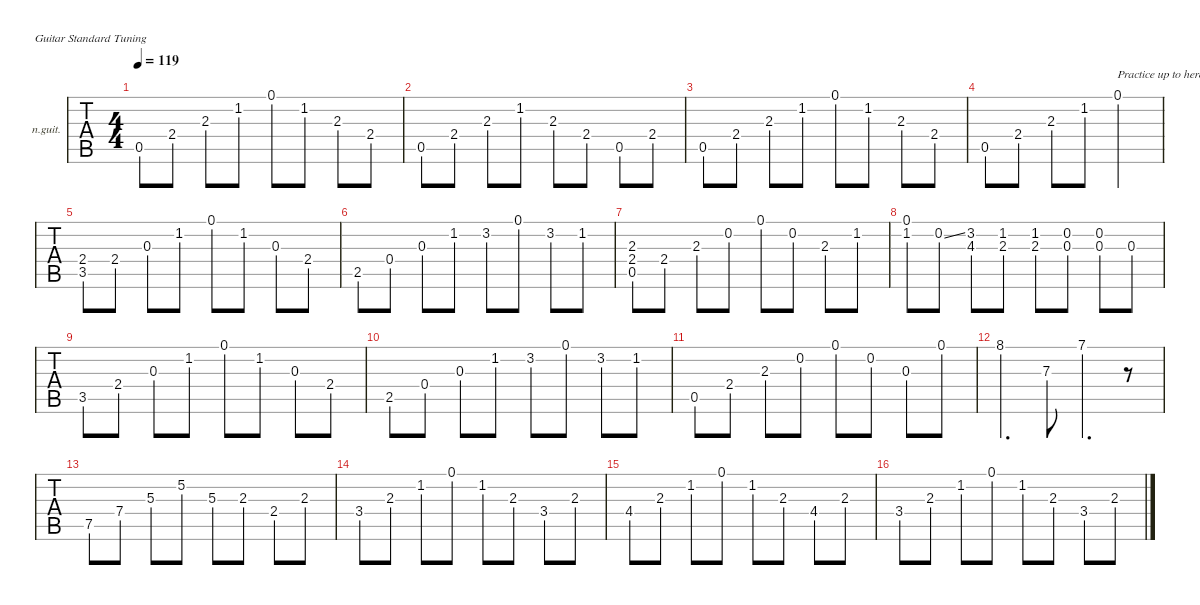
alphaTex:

\defaultSystemsLayout 4
\hideDynamics
\bracketExtendMode nobrackets
\firstSystemTrackNameOrientation horizontal
\otherSystemsTrackNameOrientation horizontal
\track ("Gtr. 1 (Nylon Acoustic)" "n.guit.") {instrument acousticguitarnylon}
\staff {tabs}
\tuning (E4 B3 G3 D3 A2 E2)
\ts (4 4)
\tempo 119
\clef g2
\ks c
0.5.8{dy mf beam Up} 2.4.8{beam Up} 2.3.8{beam Down} 1.2.8{beam Down} 0.1.8{beam Down} 1.2.8{beam Down} 2.3.8{beam Up} 2.4.8{beam Up} |
0.5.8{beam Up} 2.4.8{beam Up} 2.3.8{beam Down} 1.2.8{beam Down} 2.3.8{beam Up} 2.4.8{beam Up} 0.5.8{beam Up} 2.4.8{beam Up} |
0.5.8{beam Up} 2.4.8{beam Up} 2.3.8{beam Down} 1.2.8{beam Down} 0.1.8{beam Down} 1.2.8{beam Down} 2.3.8{beam Up} 2.4.8{beam Up} |
0.5.8{beam Up} 2.4.8{beam Up} 2.3.8{beam Down} 1.2.8{beam Down} 0.1.2{txt "Practice up to here." beam Down} |
(2.4 3.5).8{beam Up} 2.4.8{beam Up} 0.3.8{beam Up} 1.2.8{beam Up} 0.1.8{beam Down} 1.2.8{beam Down} 0.3.8{beam Up} 2.4.8{beam Up} |
2.5.8{beam Up} 0.4.8{beam Up} 0.3.8{beam Up} 1.2.8{beam Up} 3.2.8{beam Down} 0.1.8{beam Down} 3.2.8{beam Down} 1.2.8{beam Down} |
(2.3 2.4 0.5).8{beam Up} 2.4.8{beam Up} 2.3.8{beam Up} 0.2.8{beam Up} 0.1.8{beam Down} 0.2.8{beam Down} 2.3.8{beam Down} 1.2.8{beam Down} |
(0.1 1.2).8{beam Down} 0.2{ss}.8{beam Down} (3.2 4.3).8{beam Down} (1.2 2.3).8{beam Down} (1.2 2.3).8{beam Up} (0.2 0.3).8{beam Up} (0.2 0.3).8{beam Up} 0.3.8{beam Up} |
3.5.8{beam Up} 2.4.8{beam Up} 0.3.8{beam Up} 1.2.8{beam Up} 0.1.8{beam Down} 1.2.8{beam Down} 0.3.8{beam Up} 2.4.8{beam Up} |
2.5.8{beam Up} 0.4.8{beam Up} 0.3.8{beam Up} 1.2.8{beam Up} 3.2.8{beam Down} 0.1.8{beam Down} 3.2.8{beam Down} 1.2.8{beam Down} |
0.5.8{beam Up} 2.4.8{beam Up} 2.3.8{beam Up} 0.2.8{beam Up} 0.1.8{beam Down} 0.2.8{beam Down} 0.3.8{beam Down} 0.1.8{beam Down} |
8.1.4{d beam Down} 7.3.8{beam Down} 7.1.4{d beam Down} r.8{beam Down} |
7.5.8{beam Up} 7.4.8{beam Up} 5.3.8{beam Down} 5.2.8{beam Down} 5.3.8{beam Down} 2.3.8{beam Down} 2.4.8{beam Up} 2.3.8{beam Up} |
3.4.8{beam Up} 2.3.8{beam Up} 1.2.8{beam Down} 0.1.8{beam Down} 1.2.8{beam Down} 2.3.8{beam Down} 3.4.8{beam Up} 2.3.8{beam Up} |
4.4{acc #}.8{beam Up} 2.3.8{beam Up} 1.2.8{beam Down} 0.1.8{beam Down} 1.2.8{beam Down} 2.3.8{beam Down} 4.4{acc #}.8{beam Up} 2.3.8{beam Up} |
3.4.8{dy mp beam Up} 2.3.8{beam Up} 1.2.8{beam Down} 0.1.8{beam Down} 1.2.8{beam Down} 2.3.8{beam Down} 3.4.8{beam Up} 2.3.8{beam Up}
